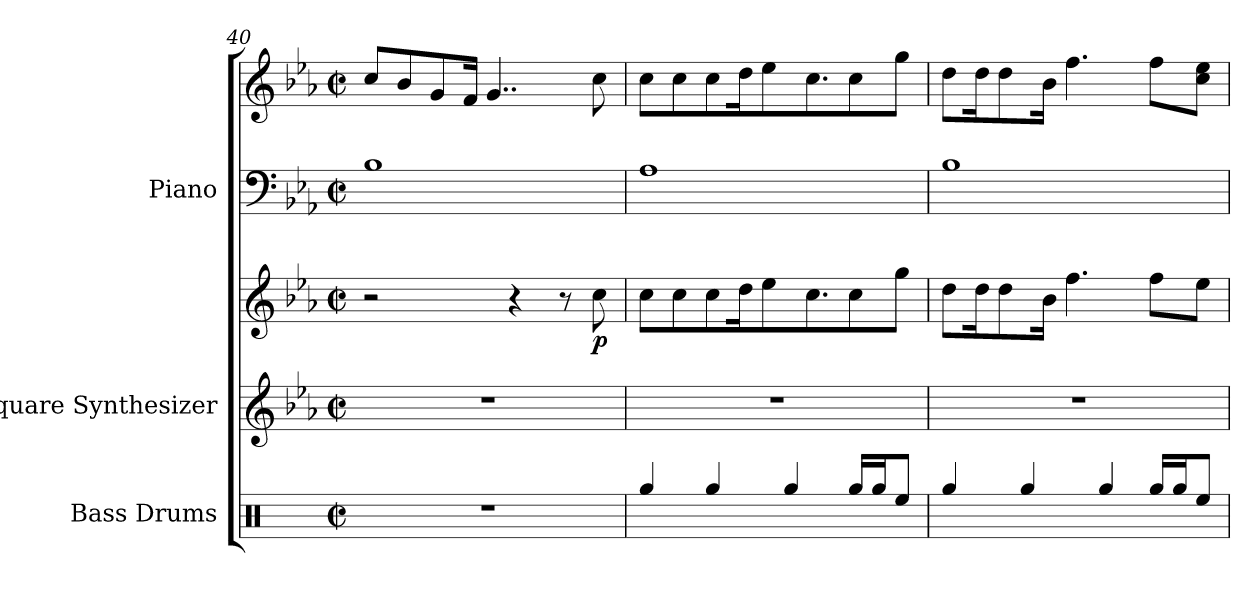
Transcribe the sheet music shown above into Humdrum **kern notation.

**kern	**kern	**kern	**dynam	**kern	**kern
*part3	*part2	*part2	*part2	*part1	*part1
*staff5	*staff4	*staff3	*staff3/4	*staff2	*staff1
*I"Bass Drums	*I"Square Synthesizer	*	*	*I"Piano	*
*I'B.D.	*I'Synth.	*	*	*I'Pno.	*
*clefX	*clefG2	*clefG2	*	*clefF4	*clefG2
*k[]	*k[b-e-a-]	*k[b-e-a-]	*	*k[b-e-a-]	*k[b-e-a-]
*M2/2	*M2/2	*M2/2	*	*M2/2	*M2/2
*met(c|)	*met(c|)	*met(c|)	*	*met(c|)	*met(c|)
=40	=40	=40	=40	=40	=40
1r	1r	2r	.	1B-	8cc/L
.	.	.	.	.	8b-/
.	.	.	.	.	8g/
.	.	.	.	.	16f/Jk
.	.	.	.	.	4..g/
.	.	4r	.	.	.
.	.	8r	.	.	.
!	!	!	!LO:DY:b	!	!
.	.	8cc\	p	.	8cc\
!!LO:LB:g=z
=41	=41	=41	=41	=41	=41
4Rgg/	1r	8cc\L	.	1A-	8cc\L
.	.	8cc\	.	.	8cc\
4Rgg/	.	8cc\	.	.	8cc\
.	.	16dd\K	.	.	16dd\K
.	.	8ee-\	.	.	8ee-\
4Rgg/	.	.	.	.	.
.	.	8.cc\	.	.	8.cc\
16Rgg/LL	.	8cc\	.	.	8cc\
16Rgg/J	.	.	.	.	.
8Ree/J	.	8gg\J	.	.	8gg\J
=42	=42	=42	=42	=42	=42
4Rgg/	1r	8dd\L	.	1B-	8dd\L
.	.	16dd\K	.	.	16dd\K
.	.	8dd\	.	.	8dd\
4Rgg/	.	.	.	.	.
.	.	16b-\Jk	.	.	16b-\Jk
.	.	4.ff\	.	.	4.ff\
4Rgg/	.	.	.	.	.
16Rgg/LL	.	8ff\L	.	.	8ff\L
16Rgg/J	.	.	.	.	.
8Ree/J	.	8ee-\J	.	.	8cc\ 8ee-\J
=	=	=	=	=	=
*-	*-	*-	*-	*-	*-
